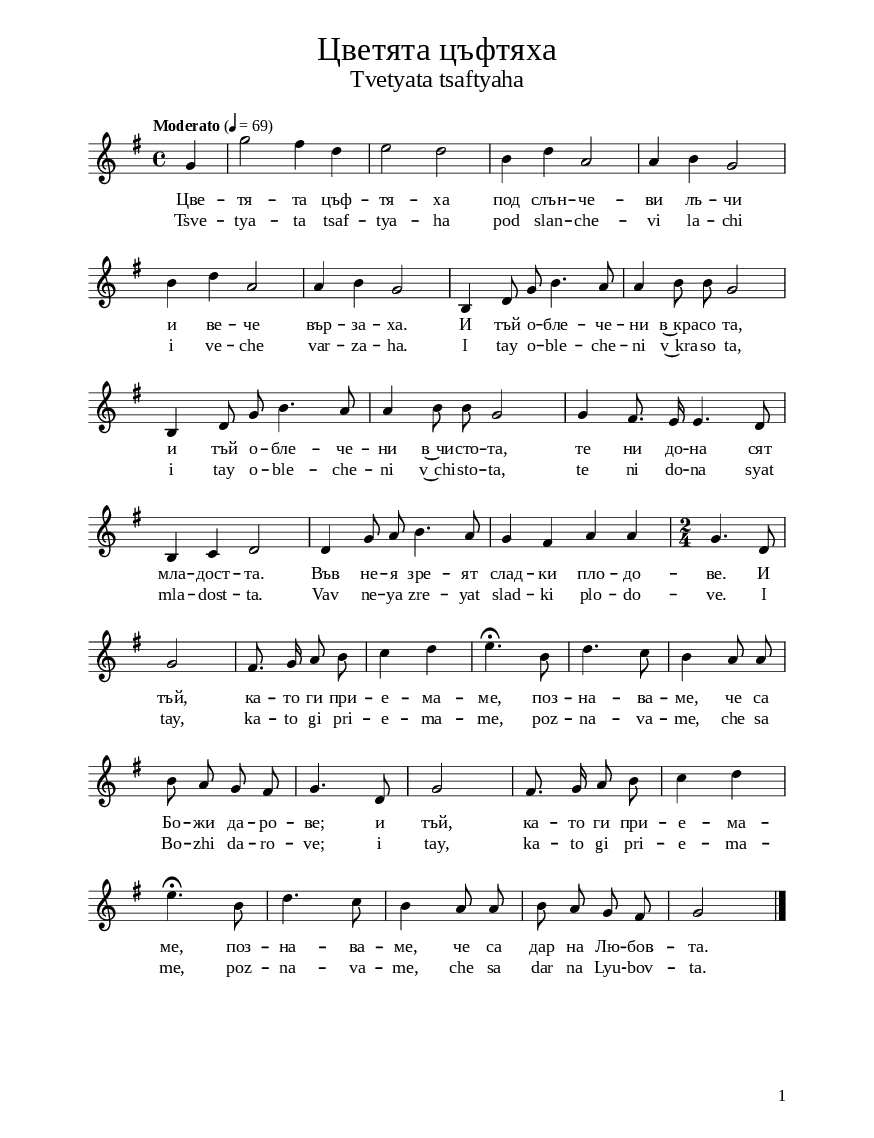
\version "2.24.0"

% include paper part and global functions
\include "include/globals.ily"

\bookpart {
  \include "include/bookpart-paper.ily"
  \score {
    \include "include/score-layout.ily"


    \new Voice \absolute {
      \clef treble
      \key g \major
      \time 4/4
      \tempoFunc "Moderato" 4 "69"
      \autoBeamOff

      \partial 4

      g'4 | g''2 fis''4 d''4 |e''2 d''2 | b'4  d''4 a'2| a'4 b'4 g'2 | \break

      b'4 d''4 a'2 | a'4 b'4 g'2| b4 d'8 g'8 b'4. a'8 | a'4 b'8 b'8 g'2 | \break

      b4 d'8 g'8 b'4. a'8 | a'4 b'8 b'8 g'2 | g'4 fis'8. e'16 e'4. d'8 | \break

      b4 c'4 d'2 | d'4 g'8 a'8 b'4. a'8 | g'4 fis'4 a'4 a'4 |  \time 2/4 g'4. d'8 | \break

      g'2 | fis'8. g'16 a'8 b'8 | c''4 d''4 | e''4.\fermata b'8 | d''4. c''8 | b'4 a'8 a'8 | \break

      b'8 a'8 g'8 fis'8 | g'4. d'8 | g'2 | fis'8. g'16 a'8 b'8 | c''4 d''4 | \break

      e''4.\fermata b'8 | d''4. c''8 | b'4 a'8 a'8 | b'8 a'8 g'8 fis'8 | g'2 \bar "|."
    }

    \addlyrics {
      Цве -- тя -- та цъф -- тя -- ха под слън -- че -- ви лъ -- чи

      и ве -- че вър -- за -- ха. И тъй о -- бле -- че -- ни в~кра -- со та,

      и тъй о -- бле -- че -- ни в~чи -- сто -- та, те ни до -- на сят

      мла -- дост -- та. Във не -- я зре -- ят слад -- ки пло -- до -- ве. И

      тъй, ка -- то ги при -- е -- ма -- ме, поз -- на -- ва -- ме, че са

      Бо -- жи да -- ро -- ве;  и

      тъй, ка -- то ги при -- е -- ма -- ме, поз -- на -- ва -- ме, че са дар на Лю -- бов -- та.
    }
    \addlyrics {
      Tsve -- tya -- ta tsaf -- tya -- ha pod slan -- che -- vi la -- chi

      i ve -- che var -- za -- ha. I tay o -- ble -- che -- ni v~kra -- so ta,

      i tay o -- ble -- che -- ni v~chi -- sto -- ta, te ni do -- na syat

      mla -- dost -- ta. Vav ne -- ya zre -- yat slad -- ki plo -- do -- ve. I

      tay, ka -- to gi pri -- e -- ma -- me, poz -- na -- va -- me, che sa

      Bo -- zhi da -- ro -- ve;  i

      tay, ka -- to gi pri -- e -- ma -- me, poz -- na -- va -- me, che sa dar na Lyu -- bov -- ta.}
      \header {
        title = \titleFunc "Цветята цъфтяха" "Tvetyata tsaftyaha"
      }

      \midi{}

    } % score
    %\markup \dc-two "D.C.""con repitione"




    %

    % include foreign translation(s) of the song

    \pageBreak
    \version "2.24.0"

\markup \fill-line { \fontsize #deTitleFontSize "Die Blumen erblühten" }
\markup \null
\markup \null
\markup \fontsize #deCoupletFontSize {
  \hspace #10
  \override #`(baseline-skip . ,deCoupletBaselineSkip)

  \column {

  \line { " "Die Blumen erblühten unter den Strahlen der Sonne,}

  \line { " "und schon trugen sie Früchte. }

  \line { " "Und so, gekleidet in Schönheit}

  \line { " "und so, gekleidet in Reinheit,}

  \line { " "bringen sie uns die Jugend. }

  \line { " "In ihr reifen süße Früchte.}

  \line { " "Und so, wenn wir sie empfangen, }

  \line { " "erkennen wir, dass sie Gaben Gottes sind;}

  \line { " "und so, wenn wir sie empfangen,}

  \line { " "erkennen wir, dass sie eine Gabe der Liebe sind!}

    }


}


  } % bookpart
